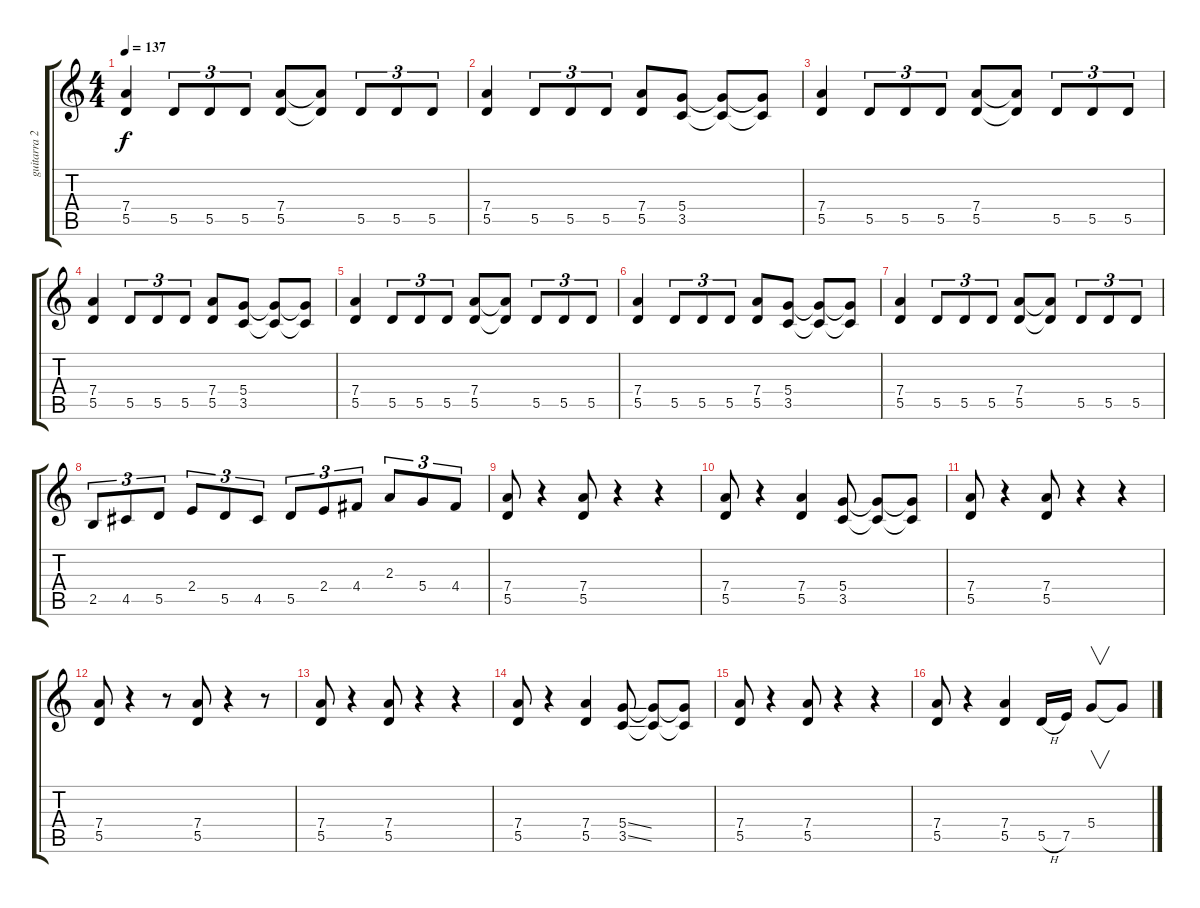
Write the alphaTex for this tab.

\track ("guitarra 2" "guitarra 2") {instrument distortionguitar}
\staff {score tabs}
\tuning (E4 B3 G3 D3 A2 E2) {hide}
\ts (4 4)
\tempo 137
\clef g2
\ks c
(7.4 5.5).4{dy f} 5.5.8{tu (3 2)} 5.5.8{tu (3 2)} 5.5.8{tu (3 2)} (7.4 5.5).8 (7.4{t} 5.5{t}).8 5.5.8{tu (3 2)} 5.5.8{tu (3 2)} 5.5.8{tu (3 2)} |
(7.4 5.5).4 5.5.8{tu (3 2)} 5.5.8{tu (3 2)} 5.5.8{tu (3 2)} (7.4 5.5).8 (5.4 3.5).8 (5.4{t} 3.5{t}).8 (5.4{t} 3.5{t}).8 |
(7.4 5.5).4 5.5.8{tu (3 2)} 5.5.8{tu (3 2)} 5.5.8{tu (3 2)} (7.4 5.5).8 (7.4{t} 5.5{t}).8 5.5.8{tu (3 2)} 5.5.8{tu (3 2)} 5.5.8{tu (3 2)} |
(7.4 5.5).4 5.5.8{tu (3 2)} 5.5.8{tu (3 2)} 5.5.8{tu (3 2)} (7.4 5.5).8 (5.4 3.5).8 (5.4{t} 3.5{t}).8 (5.4{t} 3.5{t}).8 |
(7.4 5.5).4 5.5.8{tu (3 2)} 5.5.8{tu (3 2)} 5.5.8{tu (3 2)} (7.4 5.5).8 (7.4{t} 5.5{t}).8 5.5.8{tu (3 2)} 5.5.8{tu (3 2)} 5.5.8{tu (3 2)} |
(7.4 5.5).4 5.5.8{tu (3 2)} 5.5.8{tu (3 2)} 5.5.8{tu (3 2)} (7.4 5.5).8 (5.4 3.5).8 (5.4{t} 3.5{t}).8 (5.4{t} 3.5{t}).8 |
(7.4 5.5).4 5.5.8{tu (3 2)} 5.5.8{tu (3 2)} 5.5.8{tu (3 2)} (7.4 5.5).8 (7.4{t} 5.5{t}).8 5.5.8{tu (3 2)} 5.5.8{tu (3 2)} 5.5.8{tu (3 2)} |
2.5.8{tu (3 2)} 4.5.8{tu (3 2)} 5.5.8{tu (3 2)} 2.4.8{tu (3 2)} 5.5.8{tu (3 2)} 4.5.8{tu (3 2)} 5.5.8{tu (3 2)} 2.4.8{tu (3 2)} 4.4.8{tu (3 2)} 2.3.8{tu (3 2)} 5.4.8{tu (3 2)} 4.4.8{tu (3 2)} |
(7.4 5.5).8 r.4 (7.4 5.5).8 r.4 r.4 |
(7.4 5.5).8 r.4 (7.4 5.5).4 (5.4 3.5).8 (5.4{t} 3.5{t}).8 (5.4{t} 3.5{t}).8 |
(7.4 5.5).8 r.4 (7.4 5.5).8 r.4 r.4 |
(7.4 5.5).8 r.4 r.8 (7.4 5.5).8 r.4 r.8 |
(7.4 5.5).8 r.4 (7.4 5.5).8 r.4 r.4 |
(7.4 5.5).8 r.4 (7.4 5.5).4 (5.4{ss} 3.5{ss}).8 (5.4{t} 3.5{t}).8 (5.4{t} 3.5{t}).8 |
(7.4 5.5).8 r.4 (7.4 5.5).8 r.4 r.4 |
(7.4 5.5).8 r.4 (7.4 5.5).4 5.5{h}.16 7.5.16 5.4.8{v} 5.4{t}.8
